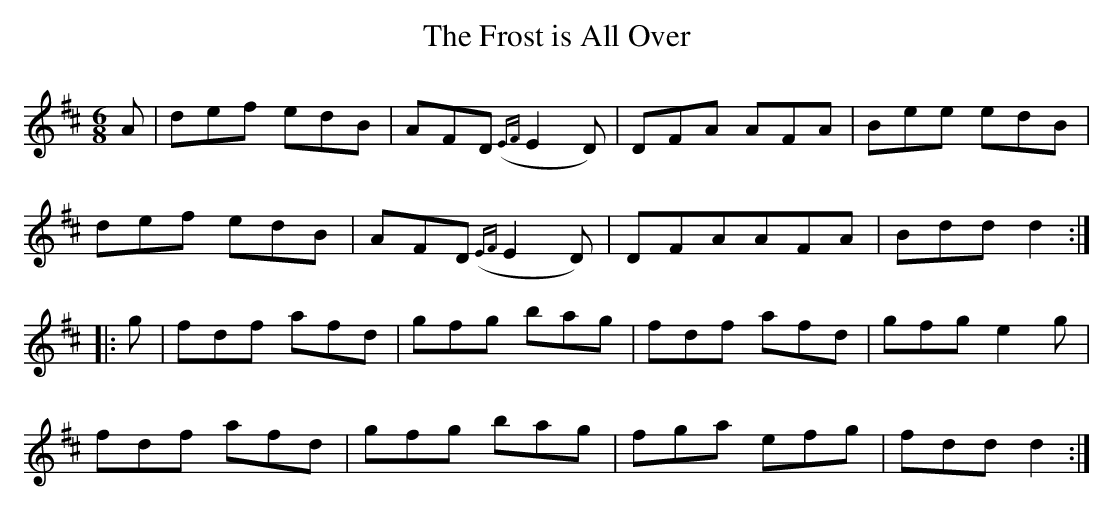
X:1
T:The Frost is All Over
BRENNAN Dec. 2002 (HTTP://WWW.SOSYOURMOM.COM)
M:6/8
L:1/8
K:D
A|def edB|AFD ({EF}E2D)|DFA AFA|Bee edB|
def edB|AFD({EF}E2D)|DFAAFA|Bdd d2:|
|:g|fdf afd|gfg bag|fdf afd|gfge2g|
fdf afd|gfg bag|fga efg|fdd d2:|
